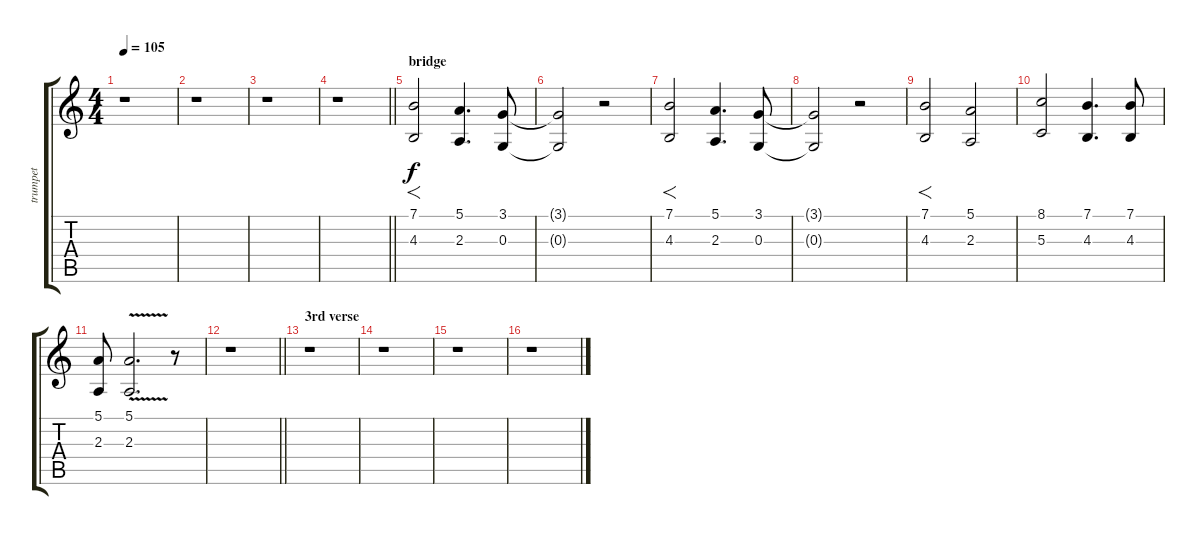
\track ("trumpet" "trumpet") {instrument trumpet}
\staff {score tabs}
\tuning (E4 B3 G3 D3 A2 E2) {hide}
\ts (4 4)
\tempo 105
\clef g2
\ks c
r.1{dy f} |
r.1 |
r.1 |
\barLineRight lightlight
r.1 |
\section ("" "bridge")
(7.1 4.3).2{f} (5.1 2.3).4{d} (3.1 0.3).8 |
(3.1{t} 0.3{t}).2 r.2 |
(7.1 4.3).2{f} (5.1 2.3).4{d} (3.1 0.3).8 |
(3.1{t} 0.3{t}).2 r.2 |
(7.1 4.3).2{f} (5.1 2.3).2 |
(8.1 5.3).2 (7.1 4.3).4{d} (7.1 4.3).8 |
(5.1 2.3).8 (5.1{v} 2.3{v}).2{d} r.8 |
\barLineRight lightlight
r.1 |
\section ("" "3rd verse")
r.1 |
r.1 |
r.1 |
r.1
